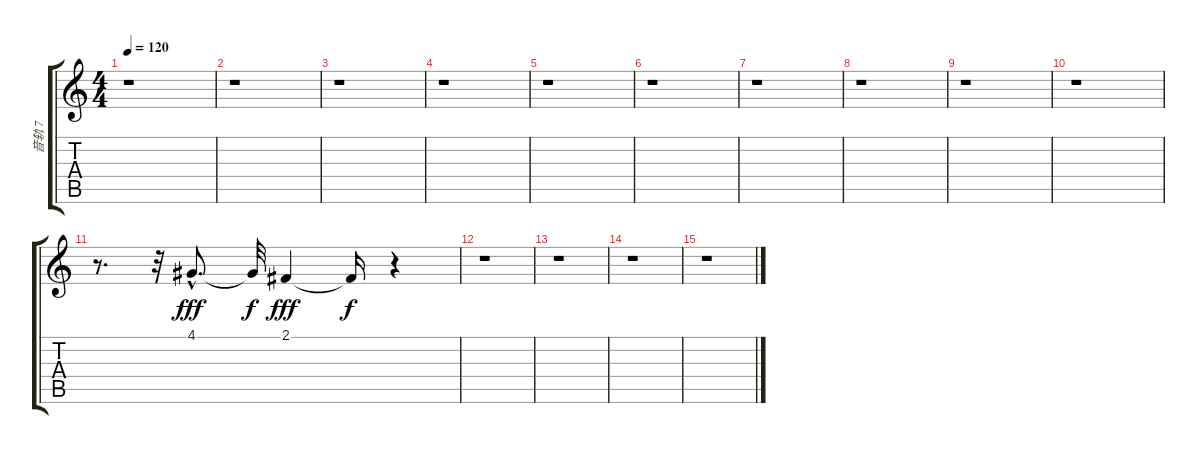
\track ("音轨 7" "音轨 7") {instrument lead2sawtooth}
\staff {score tabs}
\tuning (E4 B3 G3 D3 A2 E2) {hide}
\ts (4 4)
\tempo 120
\clef g2
\ks c
r.1{dy fff instrument lead2sawtooth} |
r.1 |
r.1 |
r.1 |
r.1 |
r.1 |
r.1 |
r.1 |
r.1 |
r.1 |
r.8{d} r.32 4.1{hac}.8{d volume 10} 4.1{t}.32{dy f} 2.1.4{dy fff} 2.1{t}.16{dy f} r.4 |
r.1 |
r.1 |
r.1 |
r.1
